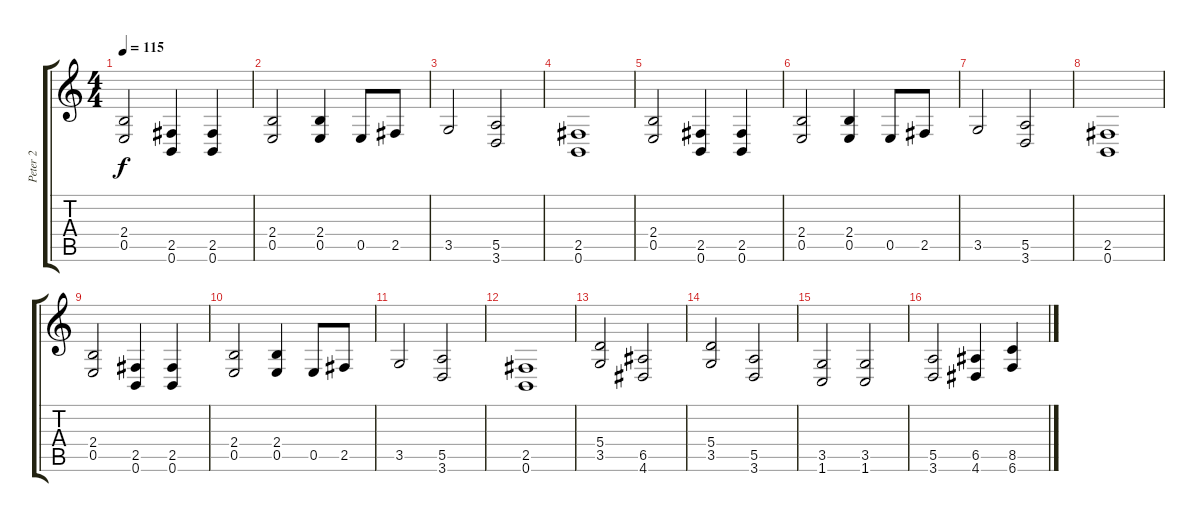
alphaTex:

\track ("Peter 2" "Peter 2") {instrument distortionguitar}
\staff {score tabs}
\tuning (B3 Gb3 D3 A2 E2 B1) {hide}
\ts (4 4)
\tempo 115
\clef g2
\ks c
(2.4 0.5).2{dy f} (2.5 0.6).4 (2.5 0.6).4 |
(2.4 0.5).2 (2.4 0.5).4 0.5.8 2.5.8 |
3.5.2 (5.5 3.6).2 |
(2.5 0.6).1 |
(2.4 0.5).2 (2.5 0.6).4 (2.5 0.6).4 |
(2.4 0.5).2 (2.4 0.5).4 0.5.8 2.5.8 |
3.5.2 (5.5 3.6).2 |
(2.5 0.6).1 |
(2.4 0.5).2 (2.5 0.6).4 (2.5 0.6).4 |
(2.4 0.5).2 (2.4 0.5).4 0.5.8 2.5.8 |
3.5.2 (5.5 3.6).2 |
(2.5 0.6).1 |
(5.4 3.5).2 (6.5 4.6).2 |
(5.4 3.5).2 (5.5 3.6).2 |
(3.5 1.6).2 (3.5 1.6).2 |
(5.5 3.6).2 (6.5 4.6).4 (8.5 6.6).4
